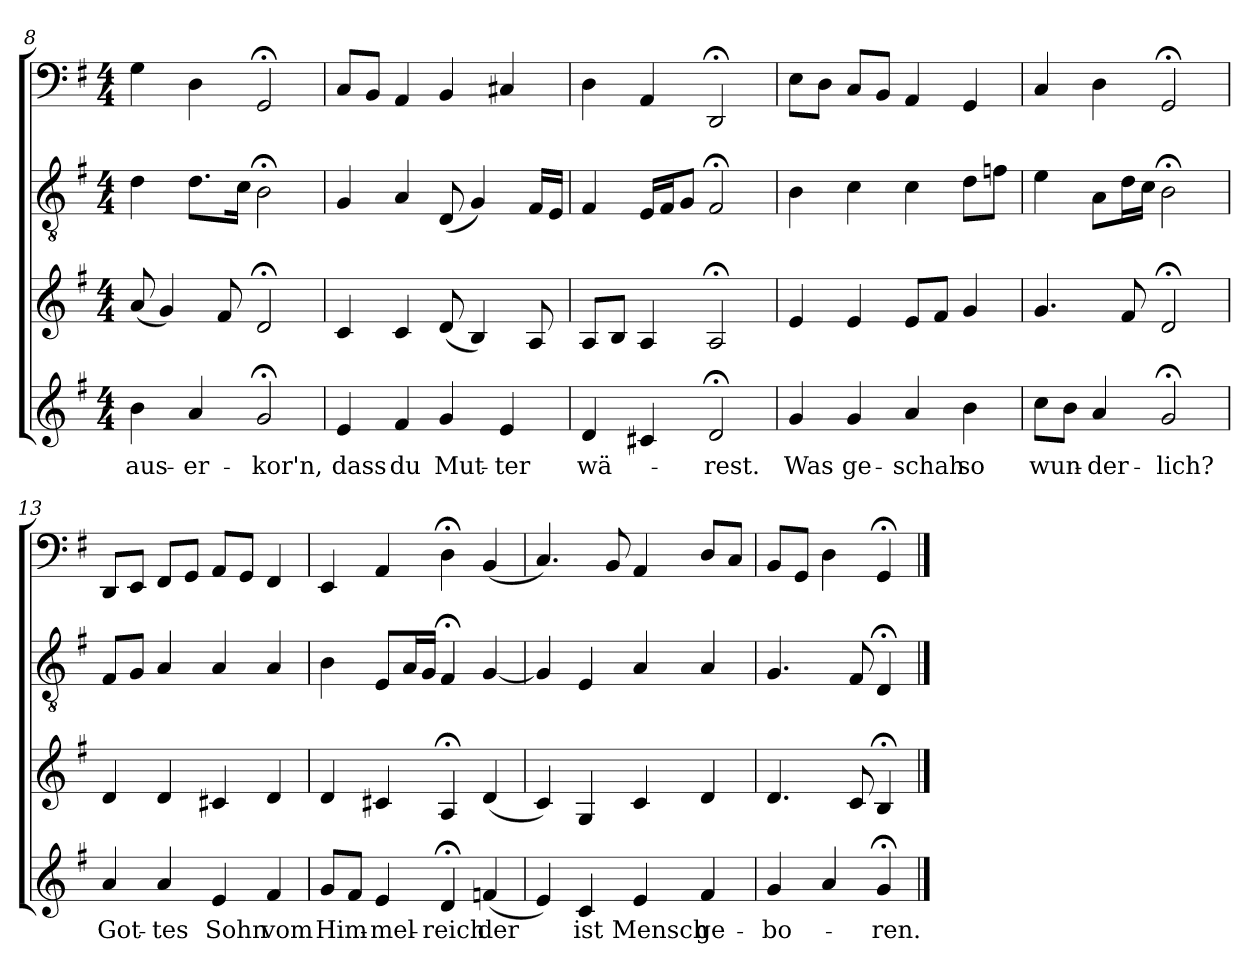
**kern	**text	**kern	**kern	**kern
*part4	*part4	*part3	*part2	*part1
*staff4	*staff4	*staff3	*staff2	*staff1
*clefG2	*	*clefG2	*clefGv2	*clefF4
*k[f#]	*	*k[f#]	*k[f#]	*k[f#]
*G:	*	*G:	*G:	*G:
*M4/4	*	*M4/4	*M4/4	*M4/4
=8	=8	=8	=8	=8
4b\	aus-	(8a/	4d\	4G\
.	.	4g/)	.	.
4a/	-er-	.	8.d\L	4D\
.	.	8f#/	.	.
.	.	.	16c\Jk	.
2g;</	-kor'n,	2d;</	2B;<\	2GG;</
=9	=9	=9	=9	=9
4e/	dass	4c/	4G/	8C/L
.	.	.	.	8BB/J
4f#/	du	4c/	4A/	4AA/
4g/	Mut-	(8d/	(8D/	4BB/
.	.	4B/)	4G/)	.
4e/	-ter	.	.	4C#X/
.	.	8A/	16F#/LL	.
.	.	.	16E/JJ	.
=10	=10	=10	=10	=10
4d/	wä-	8A/L	4F#/	4D\
.	.	8B/J	.	.
4c#X/	.	4A/	16E/LL	4AA/
.	.	.	16F#/J	.
.	.	.	8G/J	.
2d;</	-rest.	2A;</	2F#;</	2DD;</
=11	=11	=11	=11	=11
4g/	Was	4e/	4B\	8E\L
.	.	.	.	8D\J
4g/	ge-	4e/	4c\	8C/L
.	.	.	.	8BB/J
4a/	-schah	8e/L	4c\	4AA/
.	.	8f#/J	.	.
4b\	so	4g/	8d\L	4GG/
.	.	.	8fn\J	.
=12	=12	=12	=12	=12
8cc\L	wun-	4.g/	4e\	4C/
8b\J	.	.	.	.
4a/	-der-	.	8A\L	4D\
.	.	8f#/	16d\L	.
.	.	.	16c\JJ	.
2g;</	-lich?	2d;</	2B;<\	2GG;</
=13	=13	=13	=13	=13
4a/	Got-	4d/	8F#/L	8DD/L
.	.	.	8G/J	8EE/J
4a/	-tes	4d/	4A/	8FF#/L
.	.	.	.	8GG/J
4e/	Sohn	4c#X/	4A/	8AA/L
.	.	.	.	8GG/J
4f#/	vom	4d/	4A/	4FF#/
=14	=14	=14	=14	=14
8g/L	Him-	4d/	4B\	4EE/
8f#/J	.	.	.	.
4e/	-mel-	4c#X/	8E/L	4AA/
.	.	.	16A/L	.
.	.	.	16G/JJ	.
4d;</	-reich	4A;</	4F#;</	4D;<\
(4fn/	der	(4d/	[4G/	(4BB/
=15	=15	=15	=15	=15
4e/)	.	4c/)	4G/]	4.C/)
4c/	ist	4G/	4E/	.
.	.	.	.	8BB/
4e/	Mensch	4c/	4A/	4AA/
4f#/	ge-	4d/	4A/	8D/L
.	.	.	.	8C/J
=16	=16	=16	=16	=16
4g/	-bo-	4.d/	4.G/	8BB/L
.	.	.	.	8GG/J
4a/	.	.	.	4D\
.	.	8c/	8F#/	.
4g;</	-ren.	4B;</	4D;</	4GG;</
==	==	==	==	==
*-	*-	*-	*-	*-
